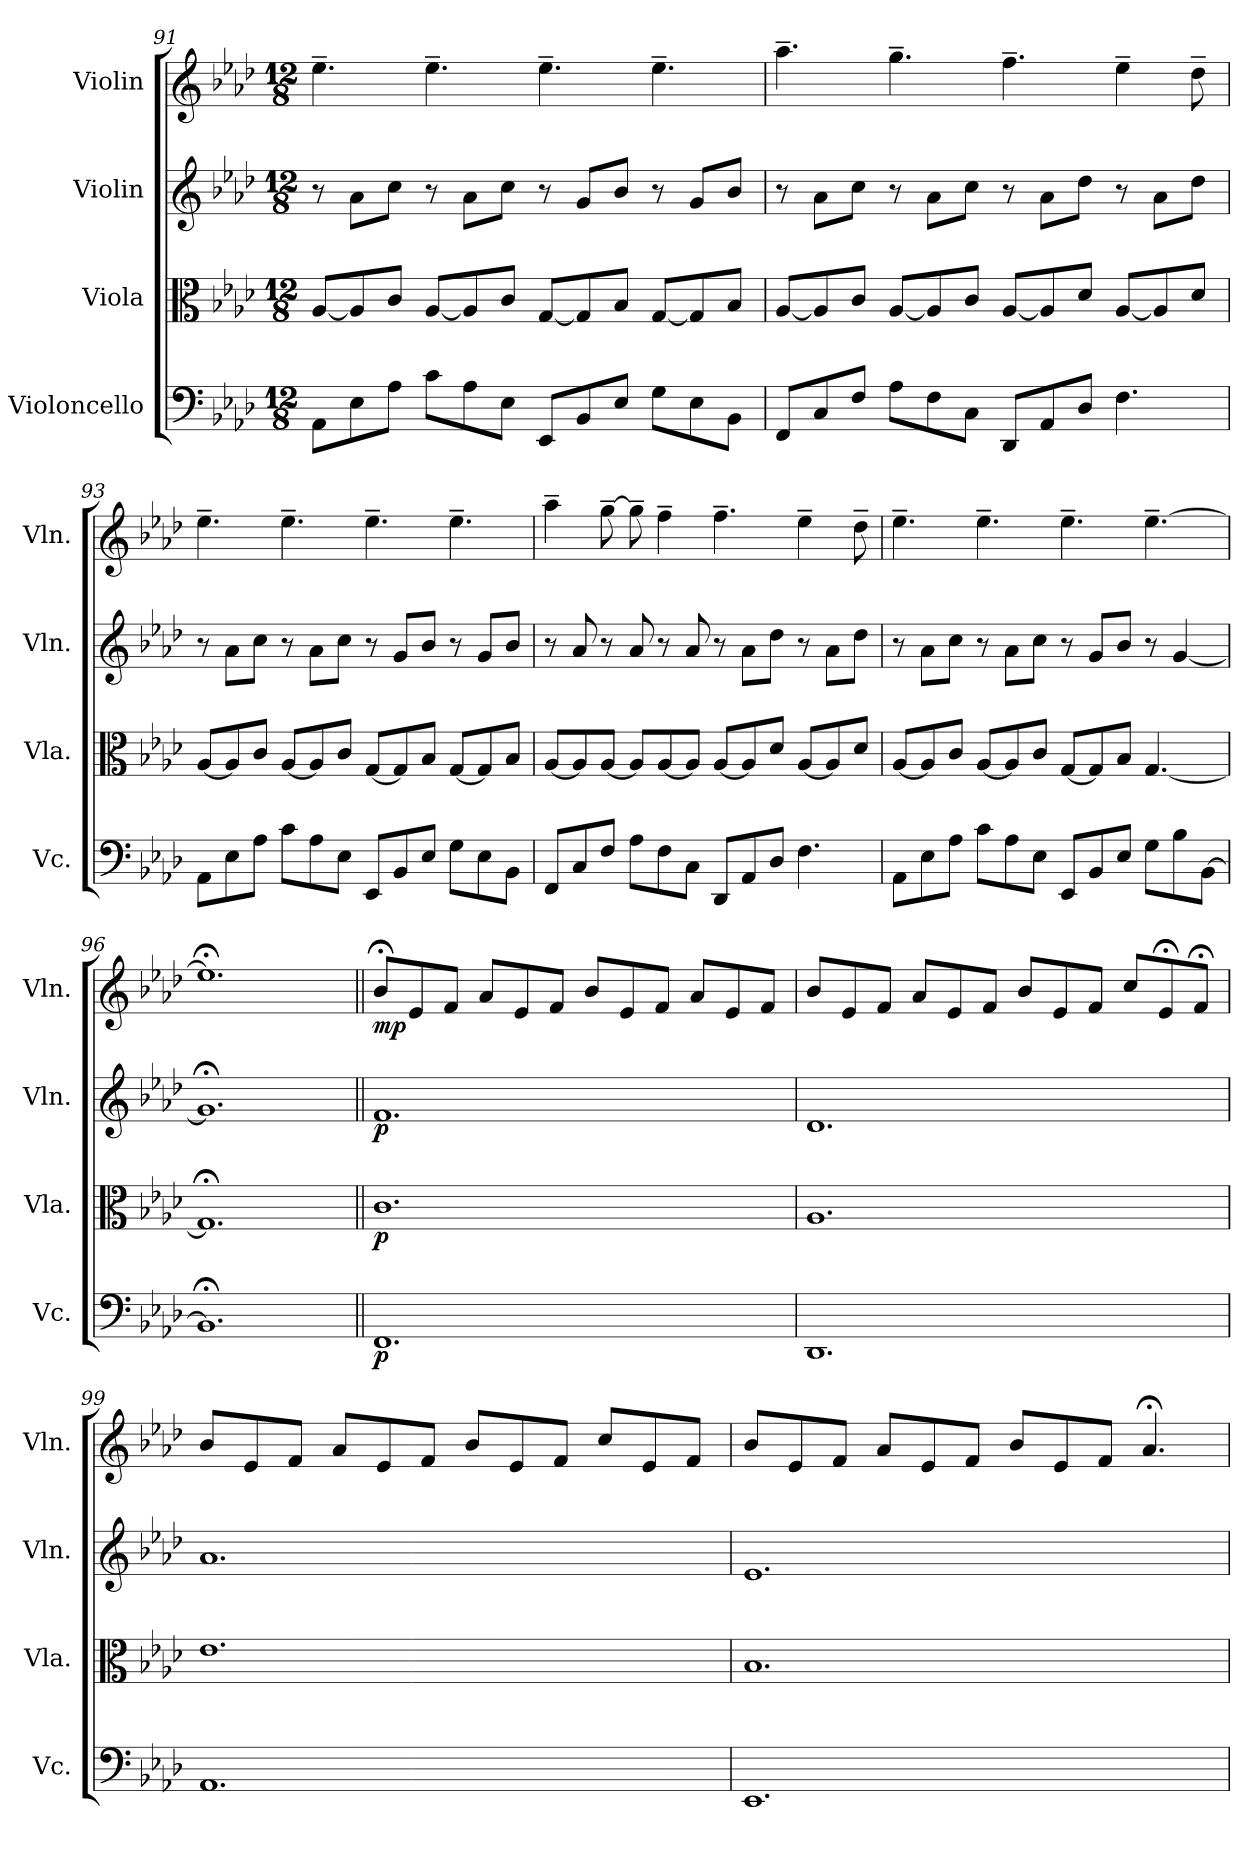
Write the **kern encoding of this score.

**kern	**dynam	**kern	**dynam	**kern	**dynam	**kern	**dynam
*part4	*part4	*part3	*part3	*part2	*part2	*part1	*part1
*staff4	*staff4	*staff3	*staff3	*staff2	*staff2	*staff1	*staff1
*I"Violoncello	*	*I"Viola	*	*I"Violin	*	*I"Violin	*
*I'Vc.	*	*I'Vla.	*	*I'Vln.	*	*I'Vln.	*
*clefF4	*	*clefC3	*	*clefG2	*	*clefG2	*
*k[b-e-a-d-]	*	*k[b-e-a-d-]	*	*k[b-e-a-d-]	*	*k[b-e-a-d-]	*
*M12/8	*	*M12/8	*	*M12/8	*	*M12/8	*
=91	=91	=91	=91	=91	=91	=91	=91
8AA-\L	.	[8A-/L	.	8r	.	4.ee-~\	.
8E-\	.	8A-/]	.	8a-\L	.	.	.
8A-\J	.	8c/J	.	8cc\J	.	.	.
8c\L	.	[8A-/L	.	8r	.	4.ee-~\	.
8A-\	.	8A-/]	.	8a-\L	.	.	.
8E-\J	.	8c/J	.	8cc\J	.	.	.
8EE-/L	.	[8G/L	.	8r	.	4.ee-~\	.
8BB-/	.	8G/]	.	8g/L	.	.	.
8E-/J	.	8B-/J	.	8b-/J	.	.	.
8G\L	.	[8G/L	.	8r	.	4.ee-~\	.
8E-\	.	8G/]	.	8g/L	.	.	.
8BB-\J	.	8B-/J	.	8b-/J	.	.	.
!!LO:PB:g=z
=92	=92	=92	=92	=92	=92	=92	=92
8FF/L	.	[8A-/L	.	8r	.	4.aa-~\	.
8C/	.	8A-/]	.	8a-\L	.	.	.
8F/J	.	8c/J	.	8cc\J	.	.	.
8A-\L	.	[8A-/L	.	8r	.	4.gg~\	.
8F\	.	8A-/]	.	8a-\L	.	.	.
8C\J	.	8c/J	.	8cc\J	.	.	.
8DD-/L	.	[8A-/L	.	8r	.	4.ff~\	.
8AA-/	.	8A-/]	.	8a-\L	.	.	.
8D-/J	.	8d-/J	.	8dd-\J	.	.	.
4.F\	.	[8A-/L	.	8r	.	4ee-~\	.
.	.	8A-/]	.	8a-\L	.	.	.
.	.	8d-/J	.	8dd-\J	.	8dd-~\	.
=93	=93	=93	=93	=93	=93	=93	=93
8AA-\L	.	[8A-/L	.	8r	.	4.ee-~\	.
8E-\	.	8A-/]	.	8a-\L	.	.	.
8A-\J	.	8c/J	.	8cc\J	.	.	.
8c\L	.	[8A-/L	.	8r	.	4.ee-~\	.
8A-\	.	8A-/]	.	8a-\L	.	.	.
8E-\J	.	8c/J	.	8cc\J	.	.	.
8EE-/L	.	[8G/L	.	8r	.	4.ee-~\	.
8BB-/	.	8G/]	.	8g/L	.	.	.
8E-/J	.	8B-/J	.	8b-/J	.	.	.
8G\L	.	[8G/L	.	8r	.	4.ee-~\	.
8E-\	.	8G/]	.	8g/L	.	.	.
8BB-\J	.	8B-/J	.	8b-/J	.	.	.
=94	=94	=94	=94	=94	=94	=94	=94
8FF/L	.	[8A-/L	.	8r	.	4aa-~\	.
8C/	.	8A-/]	.	8a-/	.	.	.
8F/J	.	[8A-/J	.	8r	.	[8gg~\	.
8A-\L	.	8A-/L]	.	8a-/	.	8gg~\]	.
8F\	.	[8A-/	.	8r	.	4ff~\	.
8C\J	.	8A-/J]	.	8a-/	.	.	.
8DD-/L	.	[8A-/L	.	8r	.	4.ff~\	.
8AA-/	.	8A-/]	.	8a-\L	.	.	.
8D-/J	.	8d-/J	.	8dd-\J	.	.	.
4.F\	.	[8A-/L	.	8r	.	4ee-~\	.
.	.	8A-/]	.	8a-\L	.	.	.
.	.	8d-/J	.	8dd-\J	.	8dd-~\	.
!!LO:LB:g=z
=95	=95	=95	=95	=95	=95	=95	=95
8AA-\L	.	[8A-/L	.	8r	.	4.ee-~\	.
8E-\	.	8A-/]	.	8a-\L	.	.	.
8A-\J	.	8c/J	.	8cc\J	.	.	.
8c\L	.	[8A-/L	.	8r	.	4.ee-~\	.
8A-\	.	8A-/]	.	8a-\L	.	.	.
8E-\J	.	8c/J	.	8cc\J	.	.	.
8EE-/L	.	[8G/L	.	8r	.	4.ee-~\	.
8BB-/	.	8G/]	.	8g/L	.	.	.
8E-/J	.	8B-/J	.	8b-/J	.	.	.
8G\L	.	[4.G/	.	8r	.	[4.ee-~\	.
8B-\	.	.	.	[4g/	.	.	.
[8BB-\J	.	.	.	.	.	.	.
=96	=96	=96	=96	=96	=96	=96	=96
1.BB-;<]	.	1.G;<]	.	1.g;<]	.	1.ee-;<]	.
=97||	=97||	=97||	=97||	=97||	=97||	=97||	=97||
*	*	*	*	*	*	*MM100	*
!	!LO:DY:b	!	!LO:DY:b	!	!LO:DY:b	!	!LO:DY:b
1.FF	p	1.c	p	1.f	p	8b-;</L	mp
.	.	.	.	.	.	8e-/	.
.	.	.	.	.	.	8f/J	.
.	.	.	.	.	.	8a-/L	.
.	.	.	.	.	.	8e-/	.
.	.	.	.	.	.	8f/J	.
.	.	.	.	.	.	8b-/L	.
.	.	.	.	.	.	8e-/	.
.	.	.	.	.	.	8f/J	.
.	.	.	.	.	.	8a-/L	.
.	.	.	.	.	.	8e-/	.
.	.	.	.	.	.	8f/J	.
=98	=98	=98	=98	=98	=98	=98	=98
1.DD-	.	1.A-	.	1.d-	.	8b-/L	.
.	.	.	.	.	.	8e-/	.
.	.	.	.	.	.	8f/J	.
.	.	.	.	.	.	8a-/L	.
.	.	.	.	.	.	8e-/	.
.	.	.	.	.	.	8f/J	.
.	.	.	.	.	.	8b-/L	.
.	.	.	.	.	.	8e-/	.
.	.	.	.	.	.	8f/J	.
.	.	.	.	.	.	8cc/L	.
.	.	.	.	.	.	8e-;</	.
.	.	.	.	.	.	8f;</J	.
!!LO:LB:g=z
=99	=99	=99	=99	=99	=99	=99	=99
1.AA-	.	1.e-	.	1.a-	.	8b-/L	.
.	.	.	.	.	.	8e-/	.
.	.	.	.	.	.	8f/J	.
.	.	.	.	.	.	8a-/L	.
.	.	.	.	.	.	8e-/	.
.	.	.	.	.	.	8f/J	.
.	.	.	.	.	.	8b-/L	.
.	.	.	.	.	.	8e-/	.
.	.	.	.	.	.	8f/J	.
.	.	.	.	.	.	8cc/L	.
.	.	.	.	.	.	8e-/	.
.	.	.	.	.	.	8f/J	.
=100	=100	=100	=100	=100	=100	=100	=100
1.EE-	.	1.B-	.	1.e-	.	8b-/L	.
.	.	.	.	.	.	8e-/	.
.	.	.	.	.	.	8f/J	.
.	.	.	.	.	.	8a-/L	.
.	.	.	.	.	.	8e-/	.
.	.	.	.	.	.	8f/J	.
.	.	.	.	.	.	8b-/L	.
.	.	.	.	.	.	8e-/	.
.	.	.	.	.	.	8f/J	.
.	.	.	.	.	.	4.a-;</	.
=	=	=	=	=	=	=	=
*-	*-	*-	*-	*-	*-	*-	*-
